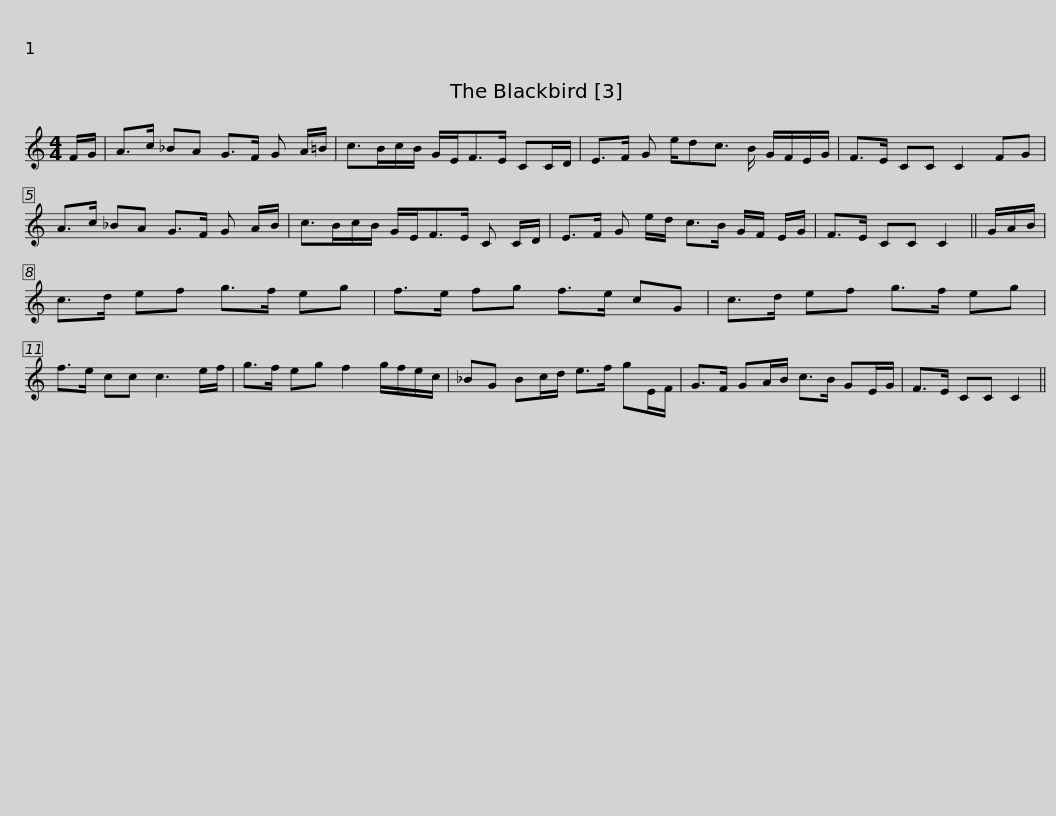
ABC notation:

X:1
L:1/8
M:4/4
I:linebreak $
K:C
V:1 treble
V:1
 F/G/ | A>c _BA G>F G A/=B/ | c>Bc/B/ G/E<FE/ CC/D/ | E>F G e/dc3/2 B/ G/F/E/G/ | F>E CC C2 FG |$ %5
 A>c _BA G>F G A/B/ | c>Bc/B/ G/E<FE/ C C/D/ | E>F G e/d/ c>B G/F/ E/G/ | F>E CC C2 || G/A/B/ |$ %10
 c>d ef g>f eg | f>e fg f>e cG | c>d ef g>f eg | f>e cc c3 e/f/ | g>f eg f2 g/f/e/c/ |$ %15
 _BG Bc/d/ e>f gE/F/ | G>F GA/B/ c>B GE/G/ | F>E CC C2 || %18
